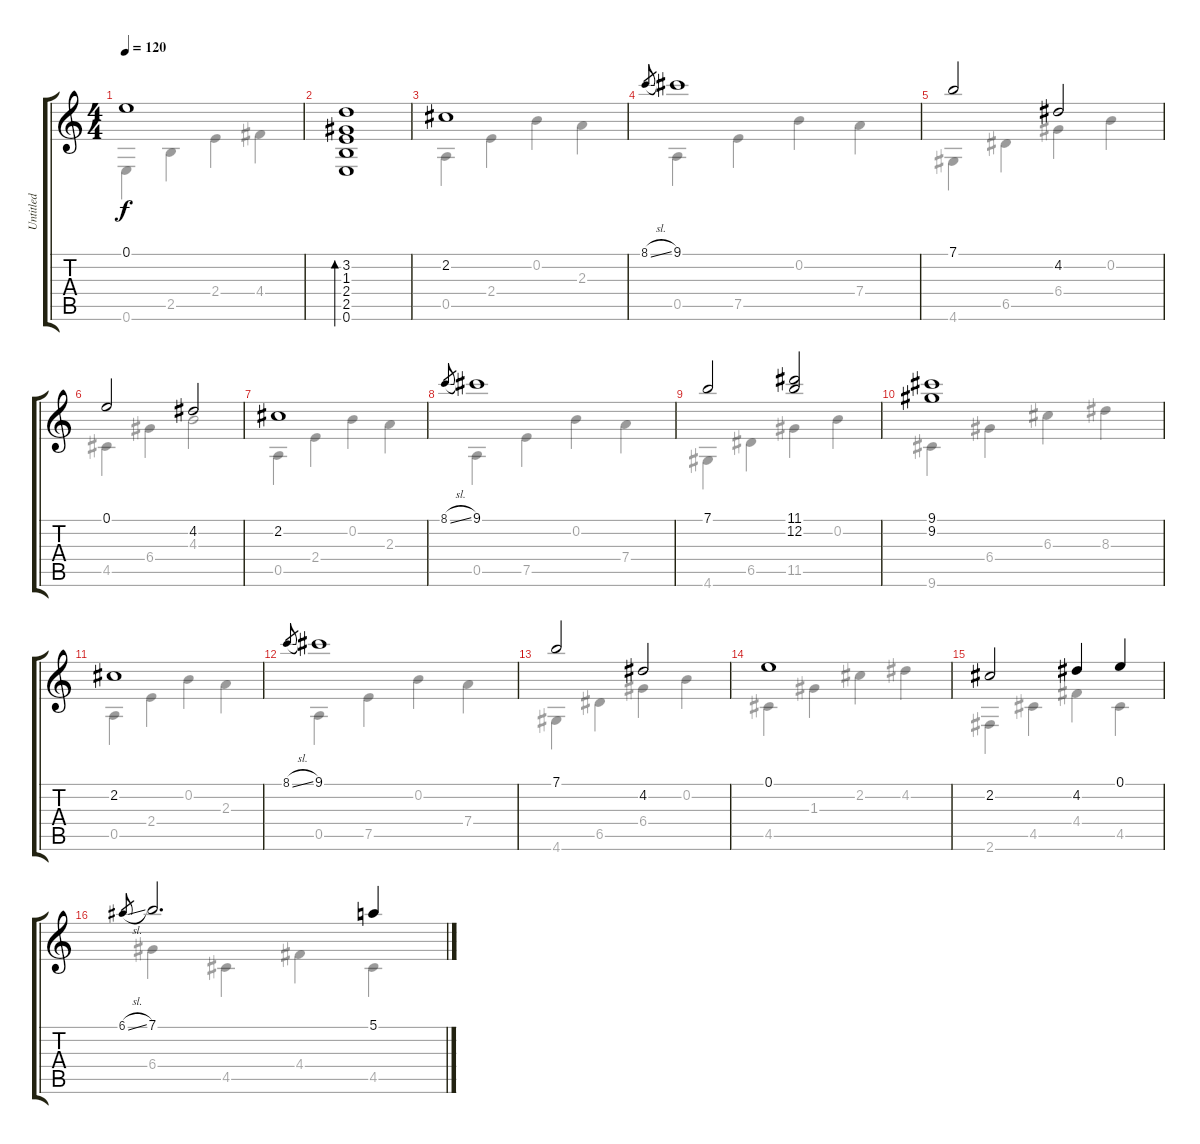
\track ("Untitled" "Untitled") {instrument acousticguitarnylon}
\staff {score tabs}
\tuning (E4 B3 G3 D3 A2 E2) {hide}
\voice
\ts (4 4)
\tempo 120
\clef g2
\ks c
0.1.1{dy f} |
(3.2 1.3 2.4 2.5 0.6).1{bd 30} |
2.2.1 |
8.1{sl}.8{gr} 9.1.1 |
7.1.2 4.2.2 |
0.1.2 4.2.2 |
2.2.1 |
8.1{sl}.8{gr} 9.1.1 |
7.1.2 (11.1 12.2).2 |
(9.1 9.2).1 |
2.2.1 |
8.1{sl}.8{gr} 9.1.1 |
7.1.2 4.2.2 |
0.1.1 |
2.2.2 4.2.4 0.1.4 |
6.1{sl}.8{gr} 7.1.2{d} 5.1.4
\voice
\clef g2
\ottava regular
\simile none
\ks c
0.6.4{dy f} 2.5.4 2.4.4 4.4.4 |
|
0.5.4 2.4.4 0.2.4 2.3.4 |
0.5.4 7.5.4 0.2.4 7.4.4 |
4.6.4 6.5.4 6.4.4 0.2.4 |
4.5.4 6.4.4 4.3.2 |
0.5.4 2.4.4 0.2.4 2.3.4 |
0.5.4 7.5.4 0.2.4 7.4.4 |
4.6.4 6.5.4 11.5.4 0.2.4 |
9.6.4 6.4.4 6.3.4 8.3.4 |
0.5.4 2.4.4 0.2.4 2.3.4 |
0.5.4 7.5.4 0.2.4 7.4.4 |
4.6.4 6.5.4 6.4.4 0.2.4 |
4.5.4 1.3.4 2.2.4 4.2.4 |
2.6.4 4.5.4 4.4.4 4.5.4 |
6.4.4 4.5.4 4.4.4 4.5.4
